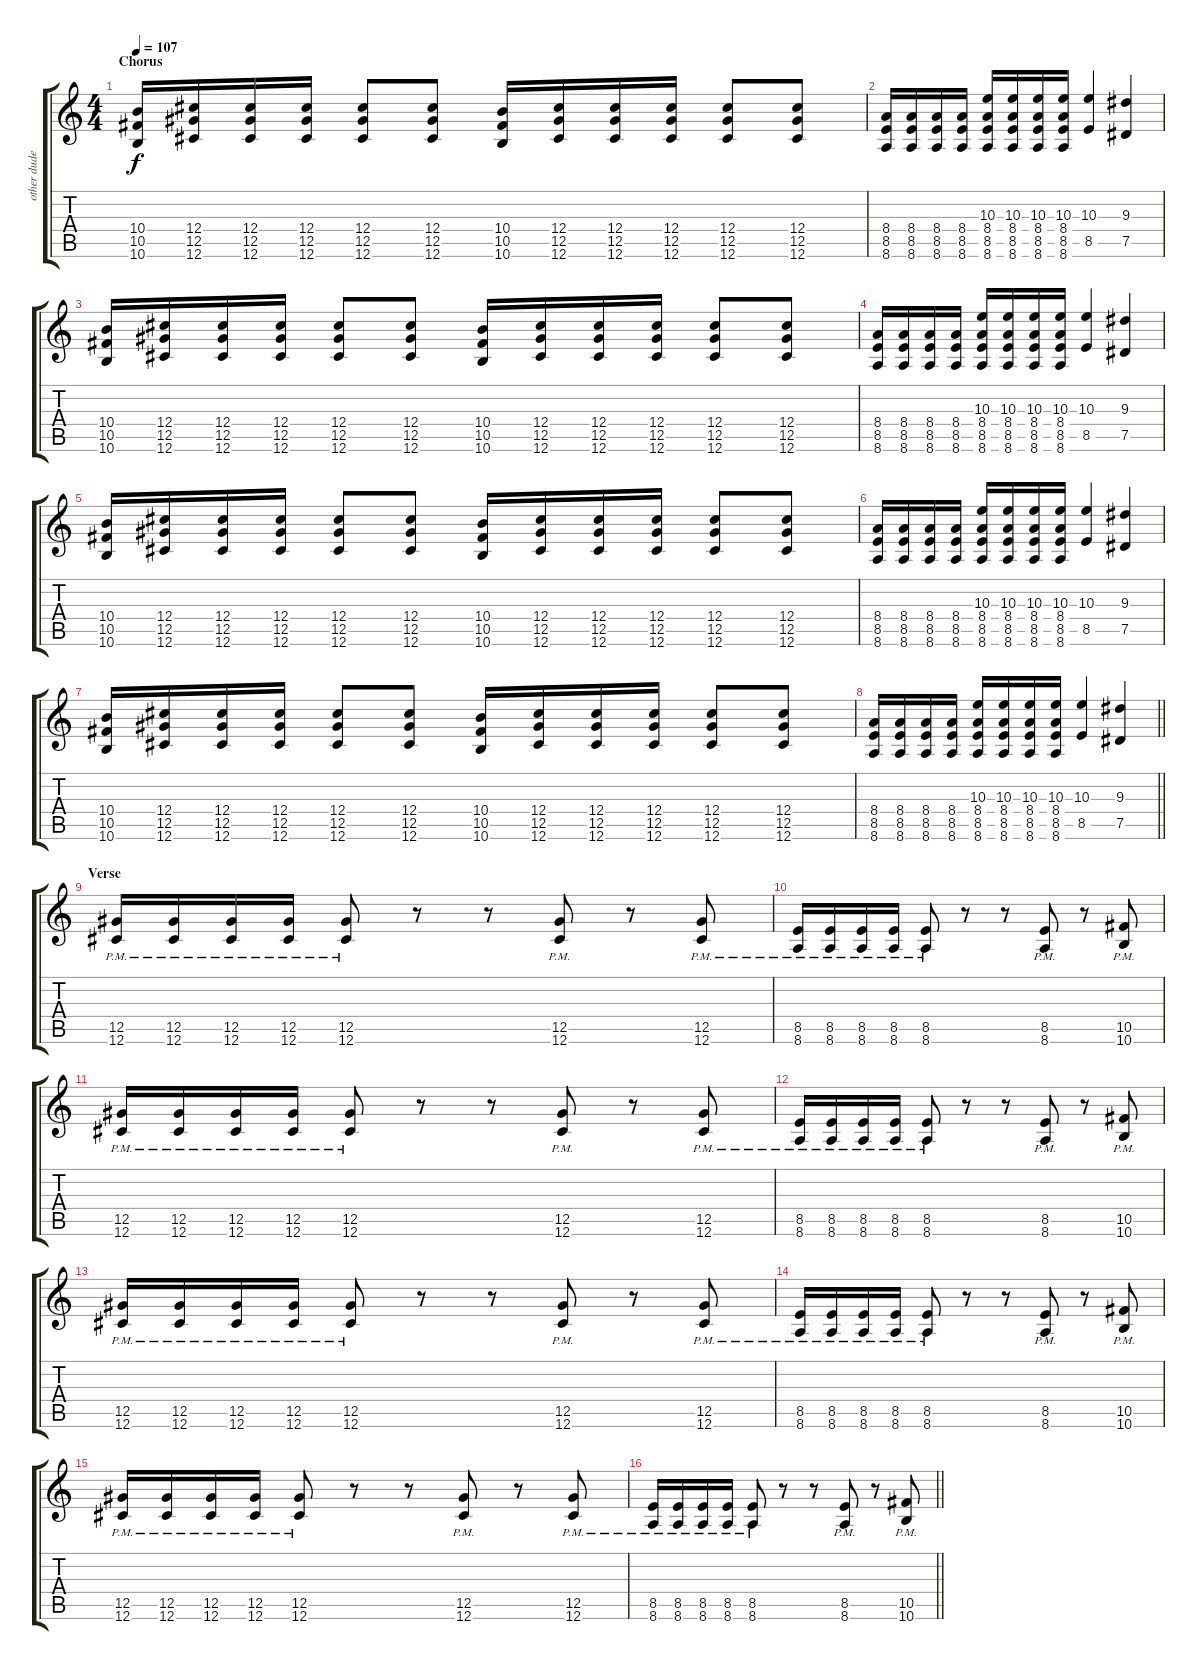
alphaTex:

\track ("other dude no longer in band" "other dude") {instrument overdrivenguitar}
\staff {score tabs}
\tuning (Eb4 Bb3 Gb3 Db3 Ab2 Db2) {hide}
\ts (4 4)
\section ("" "Chorus")
\tempo 107
\clef g2
\ks c
(10.4 10.5 10.6).16{dy f volume 15} (12.4 12.5 12.6).16 (12.4 12.5 12.6).16 (12.4 12.5 12.6).16 (12.4 12.5 12.6).8 (12.4 12.5 12.6).8 (10.4 10.5 10.6).16 (12.4 12.5 12.6).16 (12.4 12.5 12.6).16 (12.4 12.5 12.6).16 (12.4 12.5 12.6).8 (12.4 12.5 12.6).8 |
(8.4 8.5 8.6).16 (8.4 8.5 8.6).16 (8.4 8.5 8.6).16 (8.4 8.5 8.6).16 (10.3 8.4 8.5 8.6).16 (10.3 8.4 8.5 8.6).16 (10.3 8.4 8.5 8.6).16 (10.3 8.4 8.5 8.6).16 (10.3 8.5).4 (9.3 7.5).4 |
(10.4 10.5 10.6).16 (12.4 12.5 12.6).16 (12.4 12.5 12.6).16 (12.4 12.5 12.6).16 (12.4 12.5 12.6).8 (12.4 12.5 12.6).8 (10.4 10.5 10.6).16 (12.4 12.5 12.6).16 (12.4 12.5 12.6).16 (12.4 12.5 12.6).16 (12.4 12.5 12.6).8 (12.4 12.5 12.6).8 |
(8.4 8.5 8.6).16 (8.4 8.5 8.6).16 (8.4 8.5 8.6).16 (8.4 8.5 8.6).16 (10.3 8.4 8.5 8.6).16 (10.3 8.4 8.5 8.6).16 (10.3 8.4 8.5 8.6).16 (10.3 8.4 8.5 8.6).16 (10.3 8.5).4 (9.3 7.5).4 |
(10.4 10.5 10.6).16 (12.4 12.5 12.6).16 (12.4 12.5 12.6).16 (12.4 12.5 12.6).16 (12.4 12.5 12.6).8 (12.4 12.5 12.6).8 (10.4 10.5 10.6).16 (12.4 12.5 12.6).16 (12.4 12.5 12.6).16 (12.4 12.5 12.6).16 (12.4 12.5 12.6).8 (12.4 12.5 12.6).8 |
(8.4 8.5 8.6).16 (8.4 8.5 8.6).16 (8.4 8.5 8.6).16 (8.4 8.5 8.6).16 (10.3 8.4 8.5 8.6).16 (10.3 8.4 8.5 8.6).16 (10.3 8.4 8.5 8.6).16 (10.3 8.4 8.5 8.6).16 (10.3 8.5).4 (9.3 7.5).4 |
(10.4 10.5 10.6).16 (12.4 12.5 12.6).16 (12.4 12.5 12.6).16 (12.4 12.5 12.6).16 (12.4 12.5 12.6).8 (12.4 12.5 12.6).8 (10.4 10.5 10.6).16 (12.4 12.5 12.6).16 (12.4 12.5 12.6).16 (12.4 12.5 12.6).16 (12.4 12.5 12.6).8 (12.4 12.5 12.6).8 |
\barLineRight lightlight
(8.4 8.5 8.6).16 (8.4 8.5 8.6).16 (8.4 8.5 8.6).16 (8.4 8.5 8.6).16 (10.3 8.4 8.5 8.6).16 (10.3 8.4 8.5 8.6).16 (10.3 8.4 8.5 8.6).16 (10.3 8.4 8.5 8.6).16 (10.3 8.5).4 (9.3 7.5).4 |
\section ("" "Verse")
(12.5{pm} 12.6{pm}).16{volume 14} (12.5{pm} 12.6{pm}).16 (12.5{pm} 12.6{pm}).16 (12.5{pm} 12.6{pm}).16 (12.5{pm} 12.6{pm}).8 r.8 r.8 (12.5{pm} 12.6{pm}).8 r.8 (12.5{pm} 12.6{pm}).8 |
(8.5{pm} 8.6{pm}).16 (8.5{pm} 8.6{pm}).16 (8.5{pm} 8.6{pm}).16 (8.5{pm} 8.6{pm}).16 (8.5{pm} 8.6{pm}).8 r.8 r.8 (8.5{pm} 8.6{pm}).8 r.8 (10.5{pm} 10.6{pm}).8 |
(12.5{pm} 12.6{pm}).16 (12.5{pm} 12.6{pm}).16 (12.5{pm} 12.6{pm}).16 (12.5{pm} 12.6{pm}).16 (12.5{pm} 12.6{pm}).8 r.8 r.8 (12.5{pm} 12.6{pm}).8 r.8 (12.5{pm} 12.6{pm}).8 |
(8.5{pm} 8.6{pm}).16 (8.5{pm} 8.6{pm}).16 (8.5{pm} 8.6{pm}).16 (8.5{pm} 8.6{pm}).16 (8.5{pm} 8.6{pm}).8 r.8 r.8 (8.5{pm} 8.6{pm}).8 r.8 (10.5{pm} 10.6{pm}).8 |
(12.5{pm} 12.6{pm}).16 (12.5{pm} 12.6{pm}).16 (12.5{pm} 12.6{pm}).16 (12.5{pm} 12.6{pm}).16 (12.5{pm} 12.6{pm}).8 r.8 r.8 (12.5{pm} 12.6{pm}).8 r.8 (12.5{pm} 12.6{pm}).8 |
(8.5{pm} 8.6{pm}).16 (8.5{pm} 8.6{pm}).16 (8.5{pm} 8.6{pm}).16 (8.5{pm} 8.6{pm}).16 (8.5{pm} 8.6{pm}).8 r.8 r.8 (8.5{pm} 8.6{pm}).8 r.8 (10.5{pm} 10.6{pm}).8 |
(12.5{pm} 12.6{pm}).16 (12.5{pm} 12.6{pm}).16 (12.5{pm} 12.6{pm}).16 (12.5{pm} 12.6{pm}).16 (12.5{pm} 12.6{pm}).8 r.8 r.8 (12.5{pm} 12.6{pm}).8 r.8 (12.5{pm} 12.6{pm}).8 |
\barLineRight lightlight
(8.5{pm} 8.6{pm}).16 (8.5{pm} 8.6{pm}).16 (8.5{pm} 8.6{pm}).16 (8.5{pm} 8.6{pm}).16 (8.5{pm} 8.6{pm}).8 r.8 r.8 (8.5{pm} 8.6{pm}).8 r.8 (10.5{pm} 10.6{pm}).8
